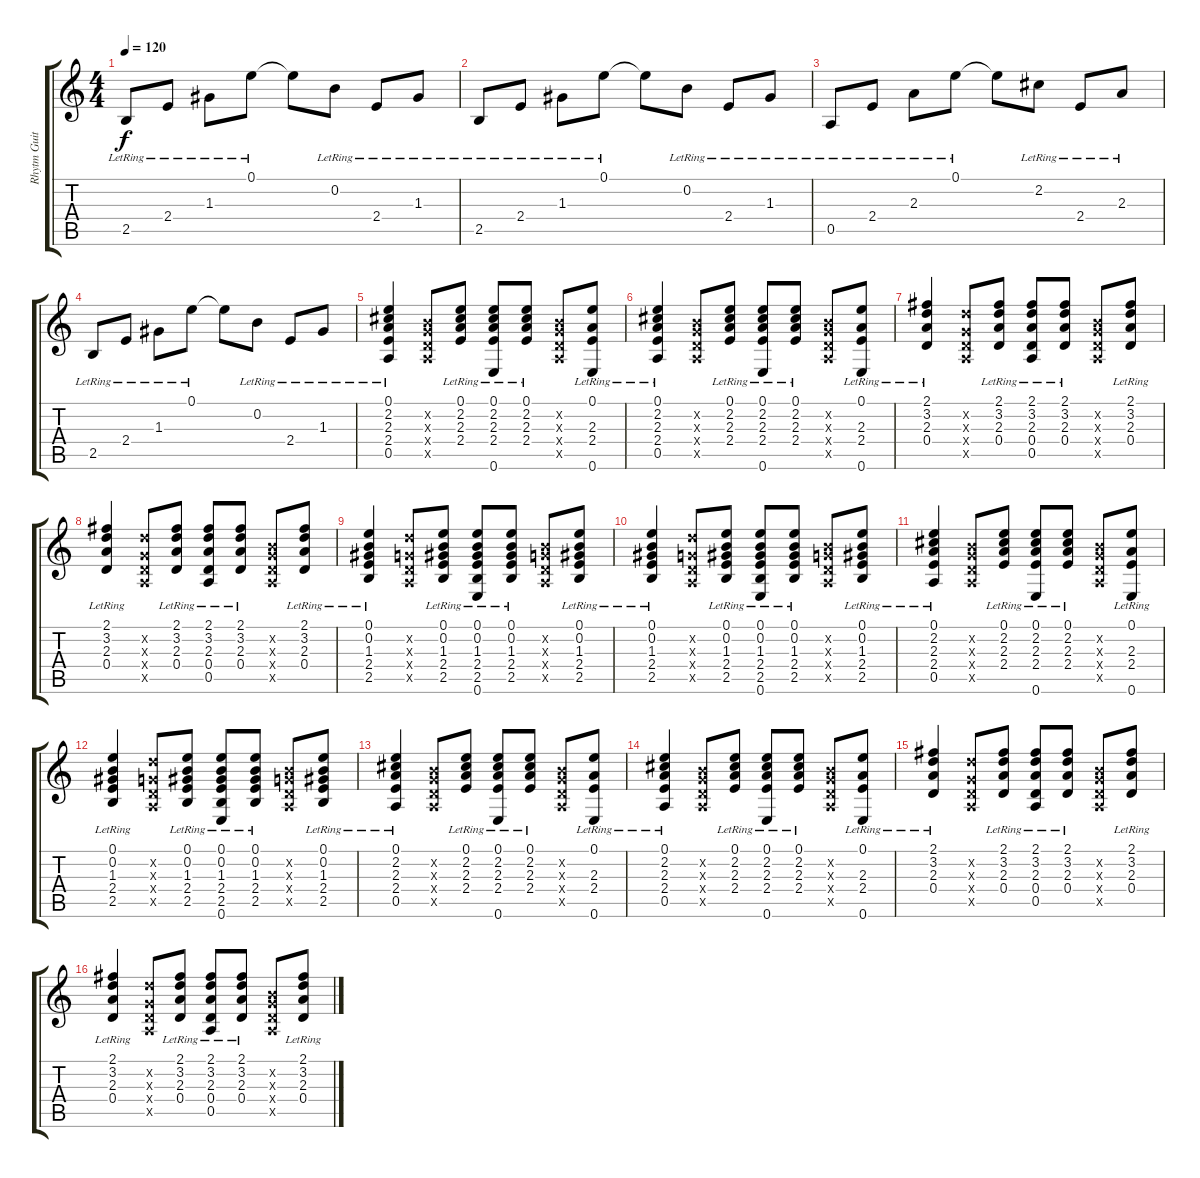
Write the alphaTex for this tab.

\track ("Rhytm Guitar (12str)" "Rhytm Guit") {instrument acousticguitarsteel}
\staff {score tabs}
\tuning (E4 B3 G3 D3 A2 E2) {hide}
\ts (4 4)
\tempo 120
\clef g2
\ks c
2.5{lr}.8{dy f} 2.4{lr}.8 1.3{lr}.8 0.1{lr}.8 0.1{t}.8 0.2{lr}.8 2.4{lr}.8 1.3{lr}.8 |
2.5{lr}.8 2.4{lr}.8 1.3{lr}.8 0.1{lr}.8 0.1{t}.8 0.2{lr}.8 2.4{lr}.8 1.3{lr}.8 |
0.5{lr}.8 2.4{lr}.8 2.3{lr}.8 0.1{lr}.8 0.1{t}.8 2.2{lr}.8 2.4{lr}.8 2.3{lr}.8 |
2.5{lr}.8 2.4{lr}.8 1.3{lr}.8 0.1{lr}.8 0.1{t}.8 0.2{lr}.8 2.4{lr}.8 1.3{lr}.8 |
(0.1{lr} 2.2{lr} 2.3{lr} 2.4{lr} 0.5{lr}).4 (0.2{x} 0.3{x} 0.4{x} 0.5{x}).8 (0.1 2.2{lr} 2.3 2.4{lr}).8 (0.1{lr} 2.2{lr} 2.3{lr} 2.4{lr} 0.6{lr}).8 (0.1{lr} 2.2 2.3{lr} 2.4{lr}).8 (0.2{x} 0.3{x} 0.4{x} 0.5{x}).8 (0.1{lr} 2.3{lr} 2.4{lr} 0.6{lr}).8 |
(0.1{lr} 2.2{lr} 2.3{lr} 2.4{lr} 0.5{lr}).4 (0.2{x} 0.3{x} 0.4{x} 0.5{x}).8 (0.1 2.2{lr} 2.3 2.4{lr}).8 (0.1{lr} 2.2{lr} 2.3{lr} 2.4{lr} 0.6{lr}).8 (0.1{lr} 2.2 2.3{lr} 2.4{lr}).8 (0.2{x} 0.3{x} 0.4{x} 0.5{x}).8 (0.1{lr} 2.3{lr} 2.4{lr} 0.6{lr}).8 |
(2.1{lr} 3.2{lr} 2.3{lr} 0.4{lr}).4 (3.2{x} 0.3{x} 0.4{x} 0.5{x}).8 (2.1 3.2{lr} 2.3 0.4{lr}).8 (2.1{lr} 3.2{lr} 2.3{lr} 0.4{lr} 0.5).8 (2.1{lr} 3.2 2.3{lr} 0.4{lr}).8 (0.2{x} 0.3{x} 0.4{x} 0.5{x}).8 (2.1{lr} 3.2 2.3{lr} 0.4{lr}).8 |
(2.1{lr} 3.2{lr} 2.3{lr} 0.4{lr}).4 (3.2{x} 0.3{x} 0.4{x} 0.5{x}).8 (2.1 3.2{lr} 2.3 0.4{lr}).8 (2.1{lr} 3.2{lr} 2.3{lr} 0.4{lr} 0.5).8 (2.1{lr} 3.2 2.3{lr} 0.4{lr}).8 (0.2{x} 0.3{x} 0.4{x} 0.5{x}).8 (2.1{lr} 3.2 2.3{lr} 0.4{lr}).8 |
(0.1{lr} 0.2{lr} 1.3{lr} 2.4{lr} 2.5).4 (3.2{x} 0.3{x} 0.4{x} 0.5{x}).8 (0.1 0.2{lr} 1.3 2.4{lr} 2.5).8 (0.1{lr} 0.2{lr} 1.3{lr} 2.4{lr} 2.5 0.6).8 (0.1{lr} 0.2 1.3{lr} 2.4{lr} 2.5).8 (0.2{x} 0.3{x} 0.4{x} 0.5{x}).8 (0.1{lr} 0.2 1.3{lr} 2.4{lr} 2.5).8 |
(0.1{lr} 0.2{lr} 1.3{lr} 2.4{lr} 2.5).4 (3.2{x} 0.3{x} 0.4{x} 0.5{x}).8 (0.1 0.2{lr} 1.3 2.4{lr} 2.5).8 (0.1{lr} 0.2{lr} 1.3{lr} 2.4{lr} 2.5 0.6).8 (0.1{lr} 0.2 1.3{lr} 2.4{lr} 2.5).8 (0.2{x} 0.3{x} 0.4{x} 0.5{x}).8 (0.1{lr} 0.2 1.3{lr} 2.4{lr} 2.5).8 |
(0.1{lr} 2.2{lr} 2.3{lr} 2.4{lr} 0.5{lr}).4 (0.2{x} 0.3{x} 0.4{x} 0.5{x}).8 (0.1 2.2{lr} 2.3 2.4{lr}).8 (0.1{lr} 2.2{lr} 2.3{lr} 2.4{lr} 0.6{lr}).8 (0.1{lr} 2.2 2.3{lr} 2.4{lr}).8 (0.2{x} 0.3{x} 0.4{x} 0.5{x}).8 (0.1{lr} 2.3{lr} 2.4{lr} 0.6{lr}).8 |
(0.1{lr} 0.2{lr} 1.3{lr} 2.4{lr} 2.5).4 (3.2{x} 0.3{x} 0.4{x} 0.5{x}).8 (0.1 0.2{lr} 1.3 2.4{lr} 2.5).8 (0.1{lr} 0.2{lr} 1.3{lr} 2.4{lr} 2.5 0.6).8 (0.1{lr} 0.2 1.3{lr} 2.4{lr} 2.5).8 (0.2{x} 0.3{x} 0.4{x} 0.5{x}).8 (0.1{lr} 0.2 1.3{lr} 2.4{lr} 2.5).8 |
(0.1{lr} 2.2{lr} 2.3{lr} 2.4{lr} 0.5{lr}).4 (0.2{x} 0.3{x} 0.4{x} 0.5{x}).8 (0.1 2.2{lr} 2.3 2.4{lr}).8 (0.1{lr} 2.2{lr} 2.3{lr} 2.4{lr} 0.6{lr}).8 (0.1{lr} 2.2 2.3{lr} 2.4{lr}).8 (0.2{x} 0.3{x} 0.4{x} 0.5{x}).8 (0.1{lr} 2.3{lr} 2.4{lr} 0.6{lr}).8 |
(0.1{lr} 2.2{lr} 2.3{lr} 2.4{lr} 0.5{lr}).4 (0.2{x} 0.3{x} 0.4{x} 0.5{x}).8 (0.1 2.2{lr} 2.3 2.4{lr}).8 (0.1{lr} 2.2{lr} 2.3{lr} 2.4{lr} 0.6{lr}).8 (0.1{lr} 2.2 2.3{lr} 2.4{lr}).8 (0.2{x} 0.3{x} 0.4{x} 0.5{x}).8 (0.1{lr} 2.3{lr} 2.4{lr} 0.6{lr}).8 |
(2.1{lr} 3.2{lr} 2.3{lr} 0.4{lr}).4 (3.2{x} 0.3{x} 0.4{x} 0.5{x}).8 (2.1 3.2{lr} 2.3 0.4{lr}).8 (2.1{lr} 3.2{lr} 2.3{lr} 0.4{lr} 0.5).8 (2.1{lr} 3.2 2.3{lr} 0.4{lr}).8 (0.2{x} 0.3{x} 0.4{x} 0.5{x}).8 (2.1{lr} 3.2 2.3{lr} 0.4{lr}).8 |
(2.1{lr} 3.2{lr} 2.3{lr} 0.4{lr}).4 (3.2{x} 0.3{x} 0.4{x} 0.5{x}).8 (2.1 3.2{lr} 2.3 0.4{lr}).8 (2.1{lr} 3.2{lr} 2.3{lr} 0.4{lr} 0.5).8 (2.1{lr} 3.2 2.3{lr} 0.4{lr}).8 (0.2{x} 0.3{x} 0.4{x} 0.5{x}).8 (2.1{lr} 3.2 2.3{lr} 0.4{lr}).8
